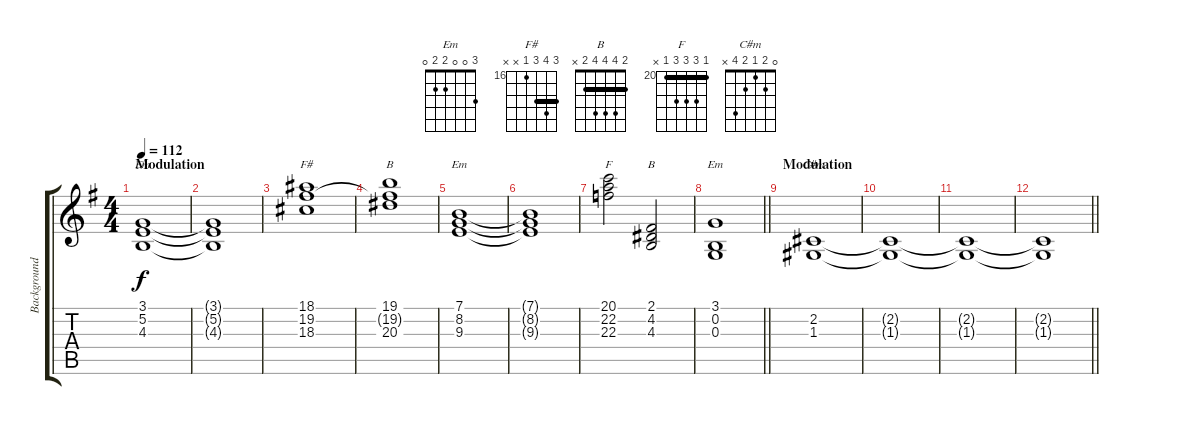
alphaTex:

\track ("Background" "Background") {instrument pad2warm}
\staff {score tabs}
\tuning (E4 B3 G3 D3 A2 E2) {hide}
\chord ("Em" x 5 4 5 7 0) {firstfret 4}
\chord ("F#" 18 19 18 16 x x) {firstfret 16 barre 18}
\chord ("B" 19 19 20 21 21 19) {firstfret 19 barre 19}
\chord ("Em" 7 8 9 9 7 x) {firstfret 7 barre 7}
\chord ("F" 20 22 22 22 20 x) {firstfret 20 barre 20}
\chord ("B" 2 4 4 4 2 x) {barre 2}
\chord ("Em" 3 0 0 2 2 0)
\chord ("C#m" 0 2 1 2 4 x)
\ts (4 4)
\section ("" "Modulation")
\tempo 112
\clef g2
\ks eminor
(3.1 5.2 4.3).1{ch "Em" dy f} |
(3.1{t} 5.2{t} 4.3{t}).1 |
(18.1 19.2 18.3).1{ch "F#"} |
(19.1 19.2{t} 20.3).1{ch "B"} |
(7.1 8.2 9.3).1{ch "Em"} |
(7.1{t} 8.2{t} 9.3{t}).1 |
(20.1 22.2 22.3).2{ch "F"} (2.1 4.2 4.3).2{ch "B"} |
\barLineRight lightlight
(3.1 0.2 0.3).1{ch "Em"} |
\section ("" "Modulation")
(2.2 1.3).1{ch "C#m"} |
(2.2{t} 1.3{t}).1 |
(2.2{t} 1.3{t}).1 |
\barLineRight lightlight
(2.2{t} 1.3{t}).1
